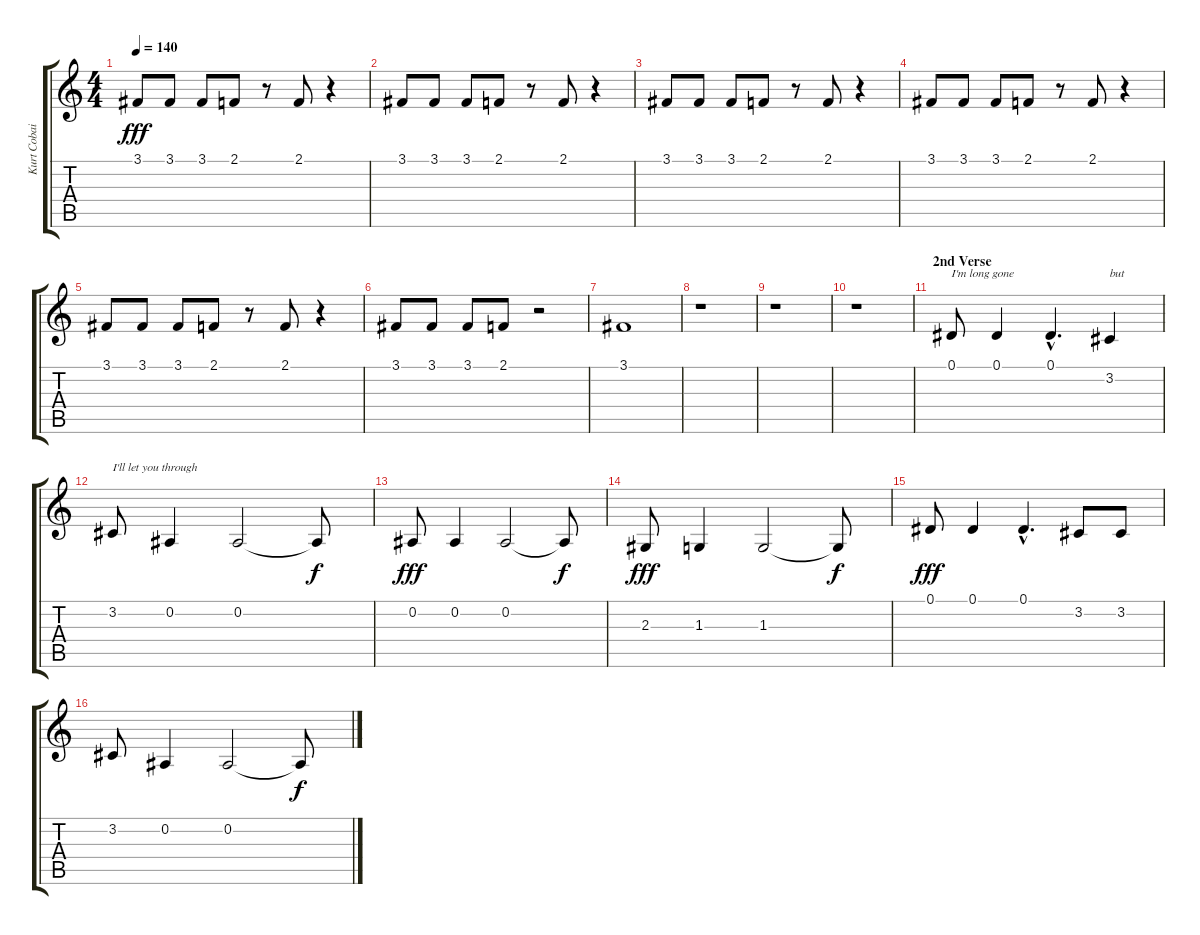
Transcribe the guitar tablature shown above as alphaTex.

\track ("Kurt Cobain - Vocals" "Kurt Cobai") {instrument voiceoohs}
\staff {score tabs}
\tuning (Eb4 Bb3 Gb3 Db3 Ab2 Eb2) {hide}
\ts (4 4)
\tempo 140
\clef g2
\ks c
3.1.8{dy fff} 3.1.8 3.1.8 2.1.8 r.8 2.1.8 r.4 |
3.1.8 3.1.8 3.1.8 2.1.8 r.8 2.1.8 r.4 |
3.1.8 3.1.8 3.1.8 2.1.8 r.8 2.1.8 r.4 |
3.1.8 3.1.8 3.1.8 2.1.8 r.8 2.1.8 r.4 |
3.1.8 3.1.8 3.1.8 2.1.8 r.8 2.1.8 r.4 |
3.1.8 3.1.8 3.1.8 2.1.8 r.2 |
3.1.1 |
r.1 |
r.1 |
r.1 |
\section ("" "2nd Verse")
0.1.8{txt "I'm long gone"} 0.1.4 0.1{hac}.4{d} 3.2.4{txt "but"} |
3.2.8{txt "I'll let you through"} 0.2.4 0.2.2 0.2{t}.8{dy f} |
0.2.8{dy fff} 0.2.4 0.2.2 0.2{t}.8{dy f} |
2.3.8{dy fff} 1.3.4 1.3.2 1.3{t}.8{dy f} |
0.1.8{dy fff} 0.1.4 0.1{hac}.4{d} 3.2.8 3.2.8 |
3.2.8 0.2.4 0.2.2 0.2{t}.8{dy f}
